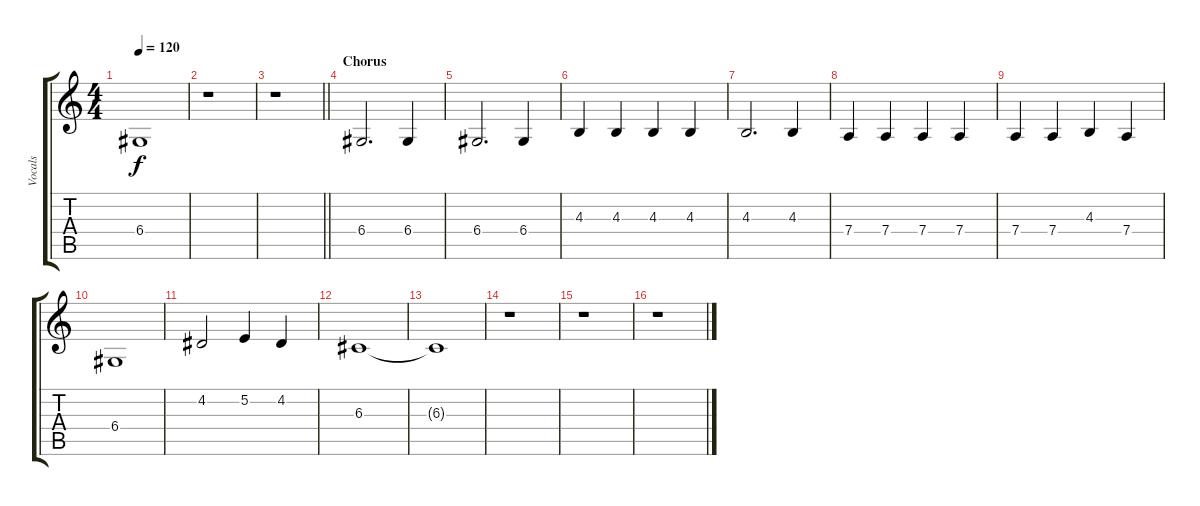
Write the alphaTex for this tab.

\track ("Vocals" "Vocals") {instrument tenorsax}
\staff {score tabs}
\tuning (E4 B3 G3 D3 A2 E2) {hide}
\ts (4 4)
\tempo 120
\clef g2
\ks c
6.4{t}.1{dy f} |
r.1 |
\barLineRight lightlight
r.1 |
\section ("" "Chorus")
6.4.2{d} 6.4.4 |
6.4.2{d} 6.4.4 |
4.3.4 4.3.4 4.3.4 4.3.4 |
4.3.2{d} 4.3.4 |
7.4.4 7.4.4 7.4.4 7.4.4 |
7.4.4 7.4.4 4.3.4 7.4.4 |
6.4.1 |
4.2.2 5.2.4 4.2.4 |
6.3.1 |
6.3{t}.1 |
r.1 |
r.1 |
r.1
